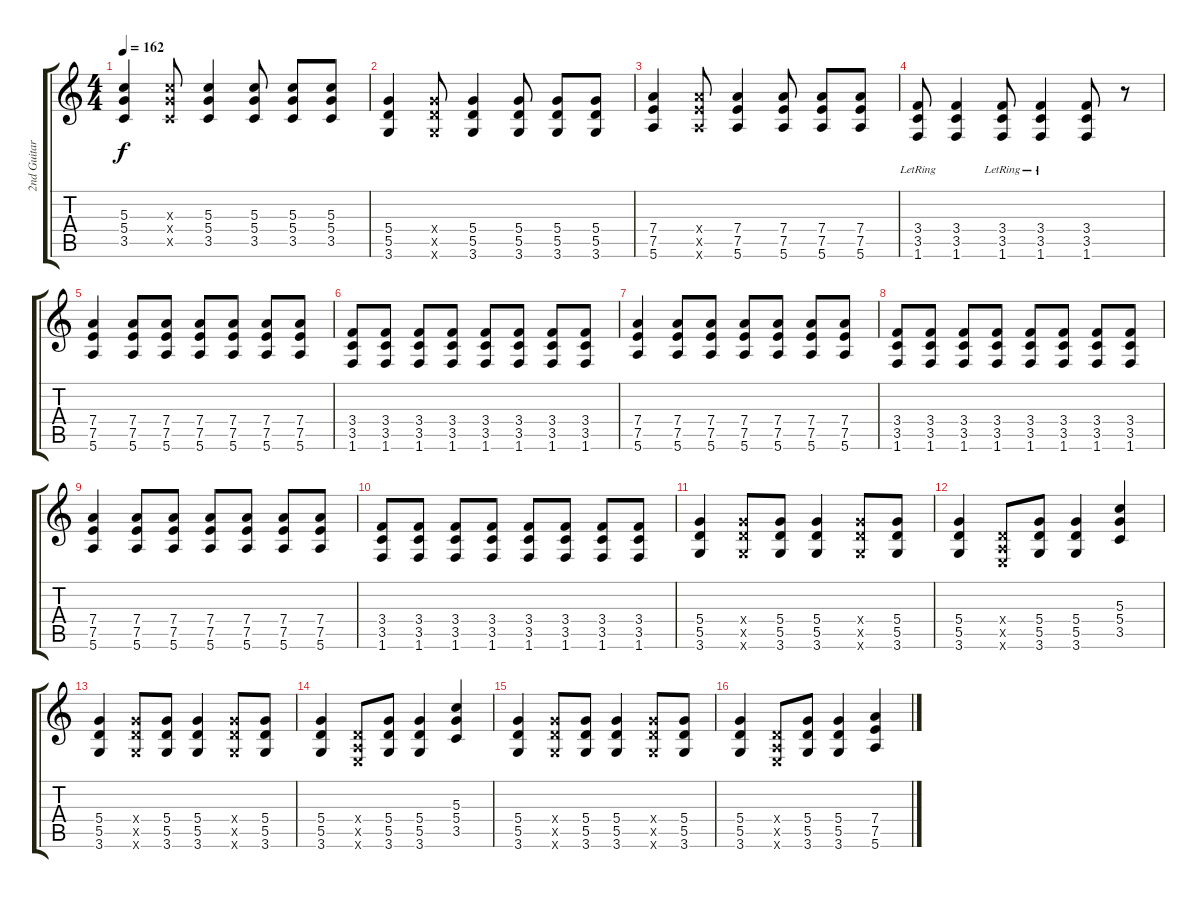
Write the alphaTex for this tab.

\track ("2nd Guitar" "2nd Guitar") {instrument distortionguitar}
\staff {score tabs}
\tuning (E4 B3 G3 D3 A2 E2) {hide}
\ts (4 4)
\tempo 162
\clef g2
\ks c
(5.3 5.4 3.5).4{dy f} (5.3{x} 5.4{x} 3.5{x}).8 (5.3 5.4 3.5).4 (5.3 5.4 3.5).8 (5.3 5.4 3.5).8 (5.3 5.4 3.5).8 |
(5.4 5.5 3.6).4 (5.4{x} 5.5{x} 3.6{x}).8 (5.4 5.5 3.6).4 (5.4 5.5 3.6).8 (5.4 5.5 3.6).8 (5.4 5.5 3.6).8 |
(7.4 7.5 5.6).4 (7.4{x} 7.5{x} 5.6{x}).8 (7.4 7.5 5.6).4 (7.4 7.5 5.6).8 (7.4 7.5 5.6).8 (7.4 7.5 5.6).8 |
(3.4 3.5 1.6{lr}).8 (3.4 3.5 1.6).4 (3.4{lr} 3.5 1.6).8 (3.4 3.5{lr} 1.6).4 (3.4 3.5 1.6).8 r.8 |
(7.4 7.5 5.6).4 (7.4 7.5 5.6).8 (7.4 7.5 5.6).8 (7.4 7.5 5.6).8 (7.4 7.5 5.6).8 (7.4 7.5 5.6).8 (7.4 7.5 5.6).8 |
(3.4 3.5 1.6).8 (3.4 3.5 1.6).8 (3.4 3.5 1.6).8 (3.4 3.5 1.6).8 (3.4 3.5 1.6).8 (3.4 3.5 1.6).8 (3.4 3.5 1.6).8 (3.4 3.5 1.6).8 |
(7.4 7.5 5.6).4 (7.4 7.5 5.6).8 (7.4 7.5 5.6).8 (7.4 7.5 5.6).8 (7.4 7.5 5.6).8 (7.4 7.5 5.6).8 (7.4 7.5 5.6).8 |
(3.4 3.5 1.6).8 (3.4 3.5 1.6).8 (3.4 3.5 1.6).8 (3.4 3.5 1.6).8 (3.4 3.5 1.6).8 (3.4 3.5 1.6).8 (3.4 3.5 1.6).8 (3.4 3.5 1.6).8 |
(7.4 7.5 5.6).4 (7.4 7.5 5.6).8 (7.4 7.5 5.6).8 (7.4 7.5 5.6).8 (7.4 7.5 5.6).8 (7.4 7.5 5.6).8 (7.4 7.5 5.6).8 |
(3.4 3.5 1.6).8 (3.4 3.5 1.6).8 (3.4 3.5 1.6).8 (3.4 3.5 1.6).8 (3.4 3.5 1.6).8 (3.4 3.5 1.6).8 (3.4 3.5 1.6).8 (3.4 3.5 1.6).8 |
(5.4 5.5 3.6).4 (5.4{x} 5.5{x} 3.6{x}).8 (5.4 5.5 3.6).8 (5.4 5.5 3.6).4 (5.4{x} 5.5{x} 3.6{x}).8 (5.4 5.5 3.6).8 |
(5.4 5.5 3.6).4 (0.4{x} 0.5{x} 0.6{x}).8 (5.4 5.5 3.6).8 (5.4 5.5 3.6).4 (5.3 5.4 3.5).4 |
(5.4 5.5 3.6).4 (5.4{x} 5.5{x} 3.6{x}).8 (5.4 5.5 3.6).8 (5.4 5.5 3.6).4 (5.4{x} 5.5{x} 3.6{x}).8 (5.4 5.5 3.6).8 |
(5.4 5.5 3.6).4 (0.4{x} 0.5{x} 0.6{x}).8 (5.4 5.5 3.6).8 (5.4 5.5 3.6).4 (5.3 5.4 3.5).4 |
(5.4 5.5 3.6).4 (5.4{x} 5.5{x} 3.6{x}).8 (5.4 5.5 3.6).8 (5.4 5.5 3.6).4 (5.4{x} 5.5{x} 3.6{x}).8 (5.4 5.5 3.6).8 |
(5.4 5.5 3.6).4 (0.4{x} 0.5{x} 0.6{x}).8 (5.4 5.5 3.6).8 (5.4 5.5 3.6).4 (7.4 7.5 5.6).4
